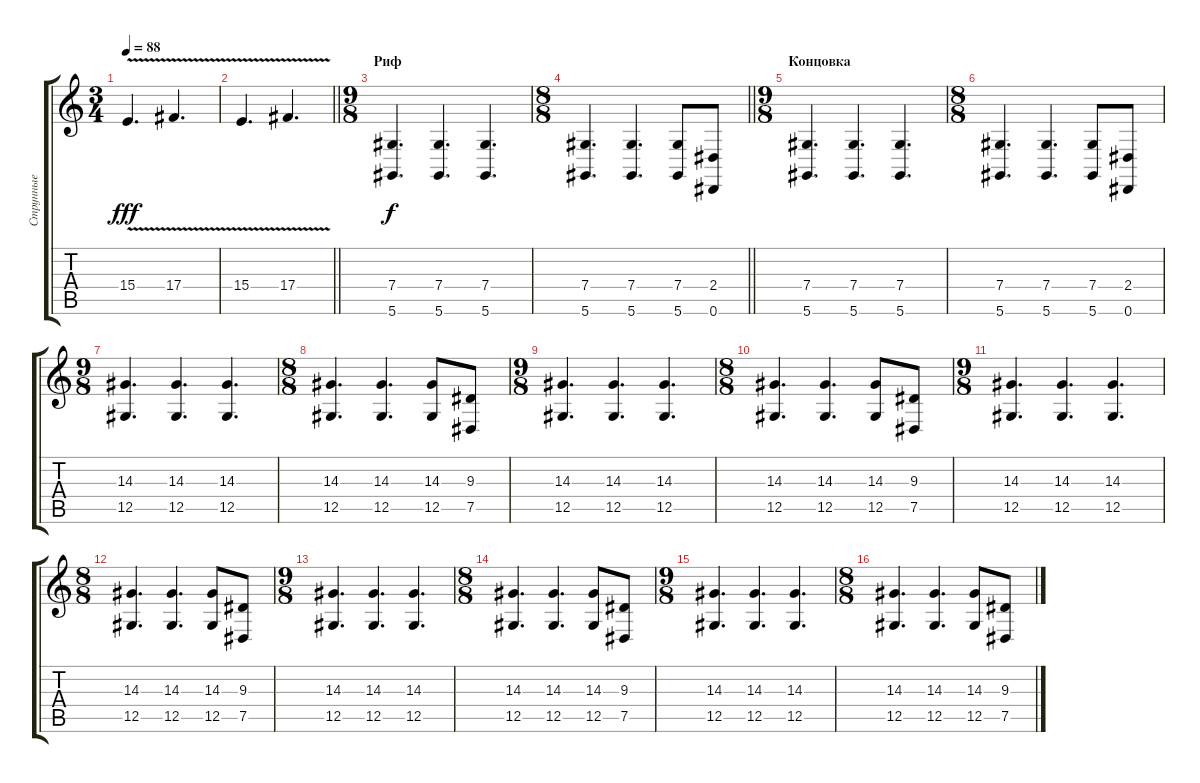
\track ("Струнные" "Струнные") {instrument pizzicatostrings}
\staff {score tabs}
\tuning (Eb4 Bb3 Gb3 Db3 Ab2 Eb2) {hide}
\ts (3 4)
\tempo 88
\clef g2
\ks c
15.4{v}.4{d dy fff} 17.4{v}.4{d} |
\barLineRight lightlight
15.4{v}.4{d} 17.4{v}.4{d} |
\ts (9 8)
\section ("" "Риф")
(7.4 5.6).4{d dy f} (7.4 5.6).4{d} (7.4 5.6).4{d} |
\ts (8 8)
\barLineRight lightlight
(7.4 5.6).4{d} (7.4 5.6).4{d} (7.4 5.6).8 (2.4 0.6).8 |
\ts (9 8)
\section ("" "Концовка")
(7.4 5.6).4{d} (7.4 5.6).4{d} (7.4 5.6).4{d} |
\ts (8 8)
(7.4 5.6).4{d} (7.4 5.6).4{d} (7.4 5.6).8 (2.4 0.6).8 |
\ts (9 8)
(14.3 12.5).4{d} (14.3 12.5).4{d} (14.3 12.5).4{d} |
\ts (8 8)
(14.3 12.5).4{d} (14.3 12.5).4{d} (14.3 12.5).8 (9.3 7.5).8 |
\ts (9 8)
(14.3 12.5).4{d} (14.3 12.5).4{d} (14.3 12.5).4{d} |
\ts (8 8)
(14.3 12.5).4{d} (14.3 12.5).4{d} (14.3 12.5).8 (9.3 7.5).8 |
\ts (9 8)
(14.3 12.5).4{d} (14.3 12.5).4{d} (14.3 12.5).4{d} |
\ts (8 8)
(14.3 12.5).4{d} (14.3 12.5).4{d} (14.3 12.5).8 (9.3 7.5).8 |
\ts (9 8)
(14.3 12.5).4{d} (14.3 12.5).4{d} (14.3 12.5).4{d} |
\ts (8 8)
(14.3 12.5).4{d} (14.3 12.5).4{d} (14.3 12.5).8 (9.3 7.5).8 |
\ts (9 8)
(14.3 12.5).4{d} (14.3 12.5).4{d} (14.3 12.5).4{d} |
\ts (8 8)
(14.3 12.5).4{d} (14.3 12.5).4{d} (14.3 12.5).8 (9.3 7.5).8
